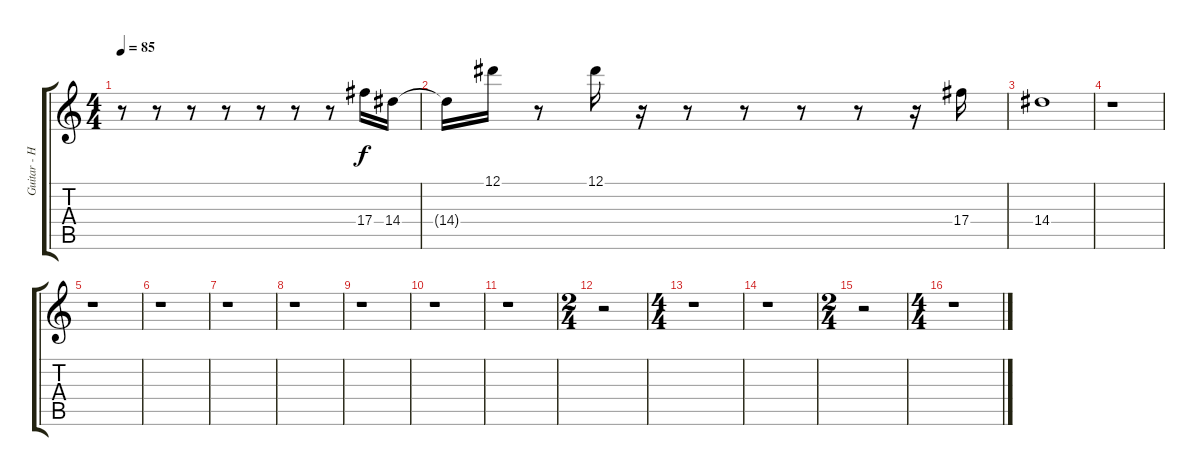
\track ("Guitar - Henjo Richter" "Guitar - H") {instrument distortionguitar}
\staff {score tabs}
\tuning (Eb4 Bb3 Gb3 Db3 Ab2 Eb2) {hide}
\ts (4 4)
\tempo 85
\clef g2
\ks c
r.8{dy f} r.8 r.8 r.8 r.8 r.8 r.8 17.4.16 14.4.16 |
14.4{t}.16 12.1.16 r.8 12.1.16 r.16 r.8 r.8 r.8 r.8 r.16 17.4.16 |
14.4.1 |
r.1 |
r.1 |
r.1 |
r.1 |
r.1 |
r.1 |
r.1 |
r.1 |
\ts (2 4)
r.2 |
\ts (4 4)
r.1 |
r.1 |
\ts (2 4)
r.2 |
\ts (4 4)
r.1
